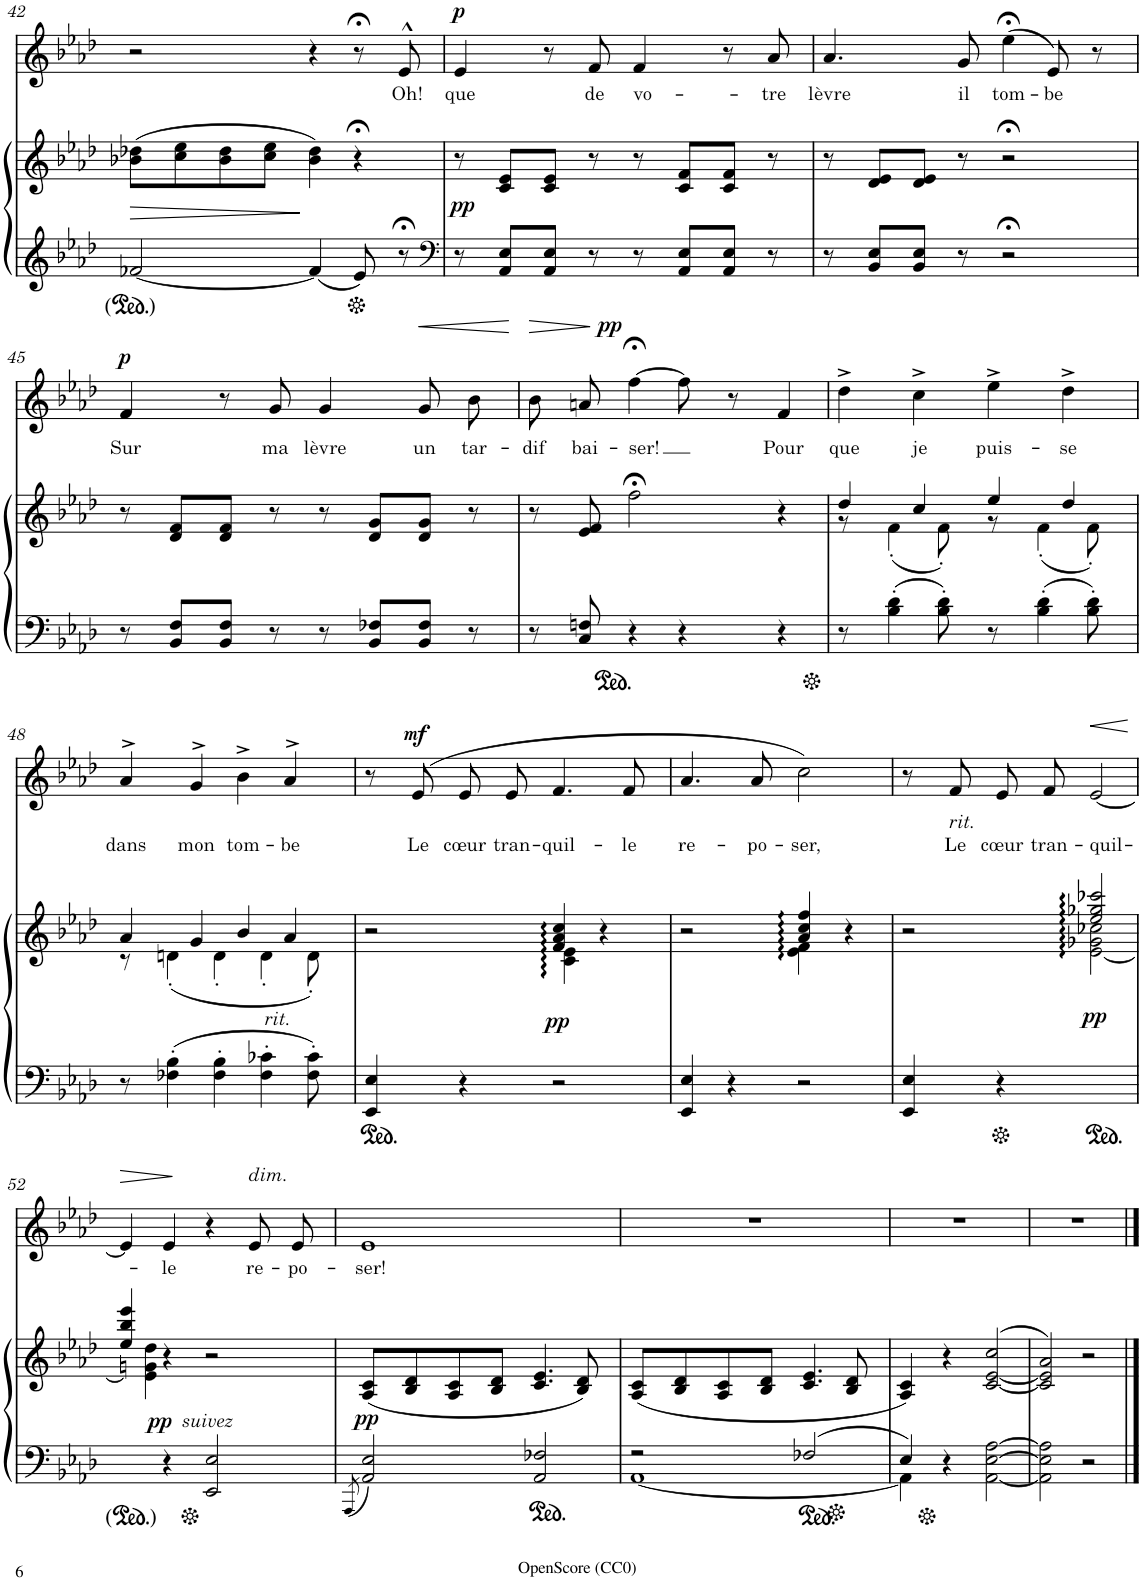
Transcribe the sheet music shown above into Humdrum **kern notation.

**kern	**kern	**dynam	**kern	**text	**dynam
*part2	*part2	*part2	*part1	*part1	*part1
*staff3	*staff2	*staff2/3	*staff1	*staff1	*staff1
*I"Piano	*	*	*I"Chant Voice	*	*
*I'Pno	*	*	*	*	*
!!LO:PB:g=z
*clefG2	*clefG2	*	*clefG2	*	*
*k[b-e-a-d-]	*k[b-e-a-d-]	*	*k[b-e-a-d-]	*	*
*M4/4	*M4/4	*	*M4/4	*	*
*met(c)	*met(c)	*	*met(c)	*	*
=42	=42	=42	=42	=42	=42
[2f-X/	(8b-X\ 8dd-X\L	.	2r	.	.
.	8cc\ 8ee-\	.	.	.	.
.	8b-\ 8dd-\	.	.	.	.
.	8cc\ 8ee-\J	.	.	.	.
4f-/]	4b-\ 4dd-\)	.	4r	.	.
8e-/	4r;<	.	8r;<	.	.
!	!	!	!	!LO:LY:b	!
8r;<	.	.	8e-^^/	Oh!	.
=43	=43	=43	=43	=43	=43
*clefF4	*	*	*	*	*
!	!	!LO:DY:b	!	!LO:LY:b	!LO:DY:a
8r	8r	pp	4e-/	que	p
8AA-/ 8E-/L	8c/ 8e-/L	.	.	.	.
8AA-/ 8E-/J	8c/ 8e-/J	.	8r	.	.
!	!	!	!	!LO:LY:b	!
8r	8r	.	8f/	de	.
!	!	!	!	!LO:LY:b	!
8r	8r	.	4f/	vo-	.
8AA-/ 8E-/L	8c/ 8f/L	.	.	.	.
8AA-/ 8E-/J	8c/ 8f/J	.	8r	.	.
!	!	!	!	!LO:LY:b	!
8r	8r	.	8a-/	-tre	.
=44	=44	=44	=44	=44	=44
!	!	!	!	!LO:LY:b	!
8r	8r	.	4.a-/	lèvre	.
8BB-/ 8E-/L	8d-/ 8e-/L	.	.	.	.
8BB-/ 8E-/J	8d-/ 8e-/J	.	.	.	.
!	!	!	!	!LO:LY:b	!
8r	8r	.	8g/	il	.
!	!	!	!	!LO:LY:b	!
2r;<	2r;<	.	(4ee-;<\	tom-	.
!	!	!	!	!LO:LY:b	!
.	.	.	8e-/)	-be	.
.	.	.	8r	.	.
!!LO:LB:g=z
=45	=45	=45	=45	=45	=45
!	!	!	!	!LO:LY:b	!LO:DY:a
8r	8r	.	4f/	Sur	p
8BB-/ 8F/L	8d-/ 8f/L	.	.	.	.
8BB-/ 8F/J	8d-/ 8f/J	.	8r	.	.
!	!	!	!	!LO:LY:b	!
8r	8r	.	8g/	ma	.
!	!	!	!	!LO:LY:b	!
8r	8r	.	4g/	lèvre	.
8BB-/ 8F-X/L	8d-/ 8g/L	.	.	.	.
!	!	!	!	!LO:LY:b	!LO:HP:b
8BB-/ 8F-/J	8d-/ 8g/J	.	8g/L	un	<
!	!	!	!	!LO:LY:b	!
8r	8r	.	8b-/J	tar-	.
.	.	.	.	.	[
=46	=46	=46	=46	=46	=46
!	!	!	!	!LO:LY:b	!LO:HP:b
8r	8r	.	8b-/L	-dif	>
!	!	!	!	!LO:LY:b	!
8C/ 8Fn/	8e-/ 8f/	.	8an/J	bai-	.
!	!	!	!	!LO:LY:b	!LO:DY:n=1:a
4r	2ff;<\	.	[4ff;<\	-ser!	] pp
4r	.	.	8ff\]	.	.
.	.	.	8r	.	.
!	!	!	!	!LO:LY:b	!
4r	4r	.	4f/	Pour	.
=47	=47	=47	=47	=47	=47
*	*^	*	*	*	*
!	!	!	!	!	!LO:LY:b	!
8r	4dd-/	8r	.	4dd-^\	que	.
4B-\' 4d-\'	.	(4f'\	.	.	.	.
!	!	!	!	!	!LO:LY:b	!
.	4cc/	.	.	4cc^\	je	.
8B-\' 8d-\'	.	8f'\)	.	.	.	.
!	!	!	!	!	!LO:LY:b	!
8r	4ee-/	8r	.	4ee-^\	puis-	.
4B-\' 4d-\'	.	(4f'\	.	.	.	.
!	!	!	!	!	!LO:LY:b	!
.	4dd-/	.	.	4dd-^\	-se	.
8B-\' 8d-\'	.	8f'\)	.	.	.	.
!!LO:LB:g=z
=48	=48	=48	=48	=48	=48	=48
!	!	!	!	!	!LO:LY:b	!
8r	4a-/	8r	.	4a-^>/	dans	.
4F-X\' 4B-\'	.	(4dn'\	.	.	.	.
!	!	!	!	!	!LO:LY:b	!
.	4g/	.	.	4g^>/	mon	.
4F-\' 4B-\'	.	4d'\	.	.	.	.
!	!LO:TX:b:i:t=rit.	!	!	!	!	!
!	!	!	!	!	!LO:LY:b	!
.	4b-/	.	.	4b-^\	tom-	.
4F-\' 4c-X\'	.	4d'\	.	.	.	.
!	!	!	!	!	!LO:LY:b	!
.	4a-/	.	.	4a-^>/	-be	.
8F-\' 8c-\'	.	8d'\)	.	.	.	.
=49	=49	=49	=49	=49	=49	=49
4EE-/ 4E-/	2r	2ryy	.	8r	.	.
!	!	!	!	!	!LO:LY:b	!LO:DY:a
.	.	.	.	(8e-/	Le	mf
!	!	!	!	!	!LO:LY:b	!
4r	.	.	.	8e-/L	cœur	.
!	!	!	!	!	!LO:LY:b	!
.	.	.	.	8e-/J	tran-	.
!	!	!	!LO:DY:b	!	!LO:LY:b	!
2r	4f/ 4a-/ 4cc/	4c\ 4e-\	pp	4.f/	-quil-	.
.	4r	4ryy	.	.	.	.
!	!	!	!	!	!LO:LY:b	!
.	.	.	.	8f/	-le	.
=50	=50	=50	=50	=50	=50	=50
!	!	!	!	!	!LO:LY:b	!
4EE-/ 4E-/	2r	2ryy	.	4.a-/	re-	.
4r	.	.	.	.	.	.
!	!	!	!	!	!LO:LY:b	!
.	.	.	.	8a-/	-po-	.
!	!	!	!	!	!LO:LY:b	!
2r	4a-/ 4cc/ 4ff/	4e-\ 4f\	.	2cc\)	-ser,	.
.	4r	4ryy	.	.	.	.
=51	=51	=51	=51	=51	=51	=51
4EE-/ 4E-/	2r	2ryy	.	8r	.	.
!	!	!	!	!LO:TX:b:i:t=rit.	!	!
!	!	!	!	!	!LO:LY:b	!
.	.	.	.	8f/	Le	.
!	!	!	!	!	!LO:LY:b	!
4r	.	.	.	8e-/L	cœur	.
!	!	!	!	!	!LO:LY:b	!
.	.	.	.	8f/J	tran-	.
*	*ped	*	*	*	*	*
!	!	!	!LO:DY:b	!	!LO:LY:b	!LO:HP:b
2ryy	2ee-/ 2gg-X/ 2ccc-X/	[2e-\ 2g-X\ 2cc-X\	pp	[2e-/	-quil-	<
*	*v	*v	*	*	*	*
.	.	.	.	.	[
!!LO:LB:g=z
=52	=52	=52	=52	=52	=52
*	*^	*	*	*	*
!	!	!	!	!	!	!LO:HP:b
4ryy	4ee-/ 4bb-/ 4eee-/	4e-\] 4gn\ 4dd-\	.	4e-/]	.	>
!	!	!	!	!	!LO:LY:b	!
4r	4r	2.ryy	.	4e-/	-le	]
*Xped	*	*	*	*	*	*
!	!	!	!LO:DY:b	!	!	!
!	!	!	!LO:DY:n=1:b	!	!	!
2EE-/ 2E-/	2r	.	pp other-dynamics	4r	.	.
!	!	!	!	!LO:TX:a:i:t=dim.	!	!
!	!	!	!	!	!LO:LY:b	!
.	.	.	.	8e-/L	re-	.
!	!	!	!	!	!LO:LY:b	!
.	.	.	.	8e-/J	-po-	.
*	*v	*v	*	*	*	*
=53	=53	=53	=53	=53	=53
8qAAA-/	.	.	.	.	.
!	!	!LO:DY:b	!	!LO:LY:b	!
2AA-/ 2E-/	(8A-/ 8c/L	pp	1e-	-ser!	.
.	8B-/ 8d-/	.	.	.	.
.	8A-/ 8c/	.	.	.	.
.	8B-/ 8d-/J	.	.	.	.
2AA-/ 2F-X/	4.c/ 4.e-/	.	.	.	.
.	8B-/ 8d-/)	.	.	.	.
=54	=54	=54	=54	=54	=54
*^	*	*	*	*	*
2r	[1AA-	(8A-/ 8c/L	.	1r	.	.
.	.	8B-/ 8d-/	.	.	.	.
.	.	8A-/ 8c/	.	.	.	.
.	.	8B-/ 8d-/J	.	.	.	.
2F-X/	.	4.c/ 4.e-/	.	.	.	.
.	.	8B-/ 8d-/	.	.	.	.
=55	=55	=55	=55	=55	=55	=55
4E-/	4AA-\]	4A-/ 4c/)	.	1r	.	.
4r	4ryy	4r	.	.	.	.
[2AA-\ [2E-\ [2A-\	2ryy	(>[2c/ [<2e-/ 2cc/	.	.	.	.
*v	*v	*	*	*	*	*
=56	=56	=56	=56	=56	=56
2AA-\] 2E-\] 2A-\]	2c/] 2e-/] 2a-/)	.	1r	.	.
2r	2r	.	.	.	.
==	==	==	==	==	==
*-	*-	*-	*-	*-	*-
